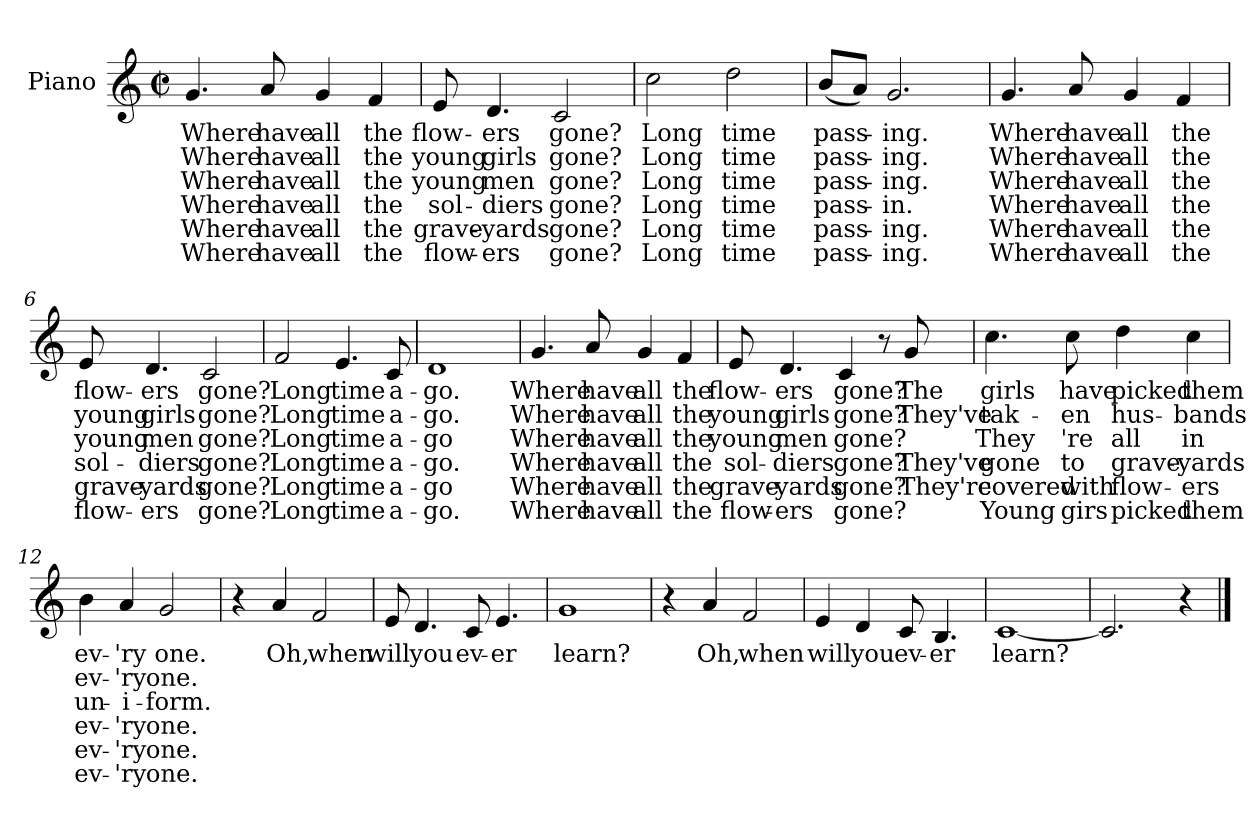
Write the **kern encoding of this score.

**kern	**text	**text	**text	**text	**text	**text
*part1	*part1	*part1	*part1	*part1	*part1	*part1
*staff1	*staff1	*staff1	*staff1	*staff1	*staff1	*staff1
*I"Piano	*	*	*	*	*	*
*I'Pno.	*	*	*	*	*	*
*clefG2	*	*	*	*	*	*
*k[]	*	*	*	*	*	*
*C:	*	*	*	*	*	*
*M2/2	*	*	*	*	*	*
*met(c|)	*	*	*	*	*	*
=1	=1	=1	=1	=1	=1	=1
4.g/	Where	Where	Where	Where	Where	Where
8a/	have	have	have	have	have	have
4g/	all	all	all	all	all	all
4f/	the	the	the	the	the	the
=2	=2	=2	=2	=2	=2	=2
8e/	flow-	young	young	sol-	grave-	flow-
4.d/	-ers	girls	men	-diers	-yards	-ers
2c/	gone?	gone?	gone?	gone?	gone?	gone?
=3	=3	=3	=3	=3	=3	=3
2cc\	Long	Long	Long	Long	Long	Long
2dd\	time	time	time	time	time	time
=4	=4	=4	=4	=4	=4	=4
(8b/L	pass-	pass-	pass-	pass-	pass-	pass-
8a/J)	.	.	.	.	.	.
2.g/	-ing.	-ing.	-ing.	-in.	-ing.	-ing.
!!LO:LB:g=z
=5	=5	=5	=5	=5	=5	=5
4.g/	Where	Where	Where	Where	Where	Where
8a/	have	have	have	have	have	have
4g/	all	all	all	all	all	all
4f/	the	the	the	the	the	the
=6	=6	=6	=6	=6	=6	=6
8e/	flow-	young	young	sol-	grave-	flow-
4.d/	-ers	girls	men	-diers	-yards	-ers
2c/	gone?	gone?	gone?	gone?	gone?	gone?
=7	=7	=7	=7	=7	=7	=7
2f/	Long	Long	Long	Long	Long	Long
4.e/	time	time	time	time	time	time
8c/	a-	a-	a-	a-	a-	a-
=8	=8	=8	=8	=8	=8	=8
1d	-go.	-go.	-go	-go.	-go	-go.
!!LO:LB:g=z
=9	=9	=9	=9	=9	=9	=9
4.g/	Where	Where	Where	Where	Where	Where
8a/	have	have	have	have	have	have
4g/	all	all	all	all	all	all
4f/	the	the	the	the	the	the
=10	=10	=10	=10	=10	=10	=10
8e/	flow-	young	young	sol-	grave-	flow-
4.d/	-ers	girls	men	-diers	-yards	-ers
4c/	gone?	gone?	gone?	gone?	gone?	gone?
8r	.	.	.	.	.	.
8g/	The	They've	.	They've	They're	.
!!LO:LB:g=z
=11	=11	=11	=11	=11	=11	=11
4.cc\	girls	tak-	They	gone	covered	Young
8cc\	have	-en	're	to	with	girs
4dd\	picked	hus-	all	grave-	flow-	picked
4cc\	them	-bands	in	-yards	-ers	them
=12	=12	=12	=12	=12	=12	=12
4b\	ev-	ev-	un-	ev-	ev-	ev-
4a/	-'ry	-'ry	-i-	-'ry	-'ry	-'ry
2g/	one.	one.	-form.	one.	one.	one.
=13	=13	=13	=13	=13	=13	=13
4r	.	.	.	.	.	.
4a/	Oh,	.	.	.	.	.
2f/	when	.	.	.	.	.
=14	=14	=14	=14	=14	=14	=14
8e/	will	.	.	.	.	.
4.d/	you	.	.	.	.	.
8c/	ev-	.	.	.	.	.
4.e/	-er	.	.	.	.	.
!!LO:LB:g=z
=15	=15	=15	=15	=15	=15	=15
1g	learn?	.	.	.	.	.
=16	=16	=16	=16	=16	=16	=16
4r	.	.	.	.	.	.
4a/	Oh,	.	.	.	.	.
2f/	when	.	.	.	.	.
=17	=17	=17	=17	=17	=17	=17
4e/	will	.	.	.	.	.
4d/	you	.	.	.	.	.
8c/	ev-	.	.	.	.	.
4.B/	-er	.	.	.	.	.
=18	=18	=18	=18	=18	=18	=18
[1c	learn?	.	.	.	.	.
=19	=19	=19	=19	=19	=19	=19
2.c/]	.	.	.	.	.	.
4r	.	.	.	.	.	.
==	==	==	==	==	==	==
*-	*-	*-	*-	*-	*-	*-
